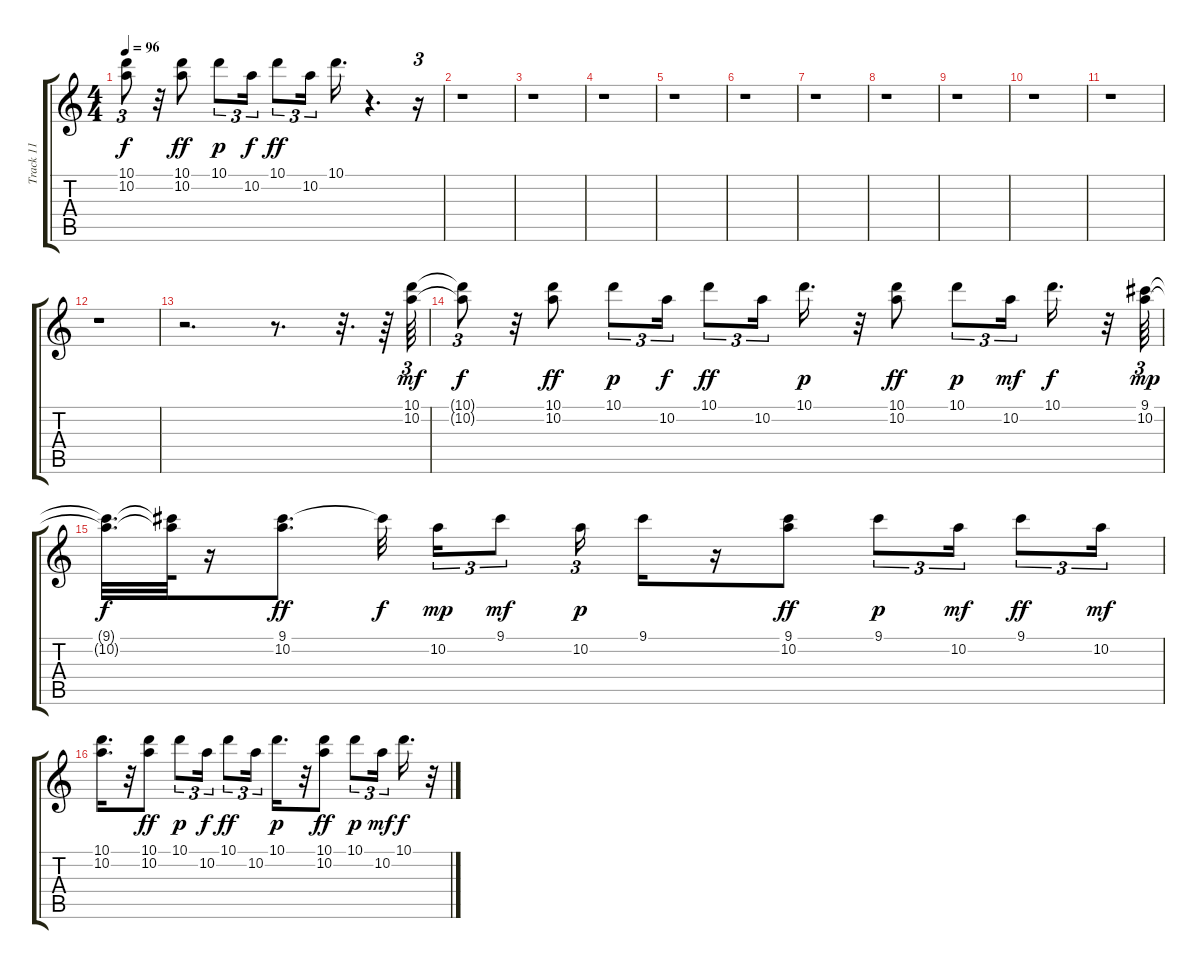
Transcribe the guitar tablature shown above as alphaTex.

\track ("Track 11" "Track 11") {instrument banjo}
\staff {score tabs}
\tuning (E4 B3 G3 D3 A2 E2) {hide}
\displaytranspose 12
\ts (4 4)
\tempo 96
\clef g2
\ks c
(10.1{t} 10.2{t}).8{tu (3 2) dy f} r.32 (10.1 10.2).8{dy ff} 10.1.8{tu (3 2) dy p} 10.2.16{tu (3 2) dy f} 10.1.8{tu (3 2) dy ff} 10.2.16{tu (3 2)} 10.1.16{d} r.4{d} r.16{tu (3 2)} |
r.1 |
r.1 |
r.1 |
r.1 |
r.1 |
r.1 |
r.1 |
r.1 |
r.1 |
r.1 |
r.1 |
r.2{d} r.8{d} r.32{d} r.64 (10.1 10.2).64{tu (3 2) dy mf} |
(10.1{t} 10.2{t}).8{tu (3 2) dy f} r.32 (10.1 10.2).8{dy ff} 10.1.8{tu (3 2) dy p} 10.2.16{tu (3 2) dy f} 10.1.8{tu (3 2) dy ff} 10.2.16{tu (3 2)} 10.1.16{d dy p} r.32 (10.1 10.2).8{dy ff} 10.1.8{tu (3 2) dy p} 10.2.16{tu (3 2) dy mf} 10.1.16{d dy f} r.32 (9.1 10.2).64{tu (3 2) dy mp} |
(9.1{t} 10.2{t}).32{d dy f} (9.1{t} 10.2{t}).64 r.16 (9.1 10.2).8{d dy ff} 9.1{t}.32{dy f} 10.2.16{tu (3 2) dy mp} 9.1.8{tu (3 2) dy mf} 10.2.16{tu (3 2) dy p} 9.1.16 r.16 (9.1 10.2).8{dy ff} 9.1.8{tu (3 2) dy p} 10.2.16{tu (3 2) dy mf} 9.1.8{tu (3 2) dy ff} 10.2.16{tu (3 2) dy mf} |
(10.1 10.2).16{d} r.32 (10.1 10.2).8{dy ff} 10.1.8{tu (3 2) dy p} 10.2.16{tu (3 2) dy f} 10.1.8{tu (3 2) dy ff} 10.2.16{tu (3 2)} 10.1.16{d dy p} r.32 (10.1 10.2).8{dy ff} 10.1.8{tu (3 2) dy p} 10.2.16{tu (3 2) dy mf} 10.1.16{d dy f} r.32
